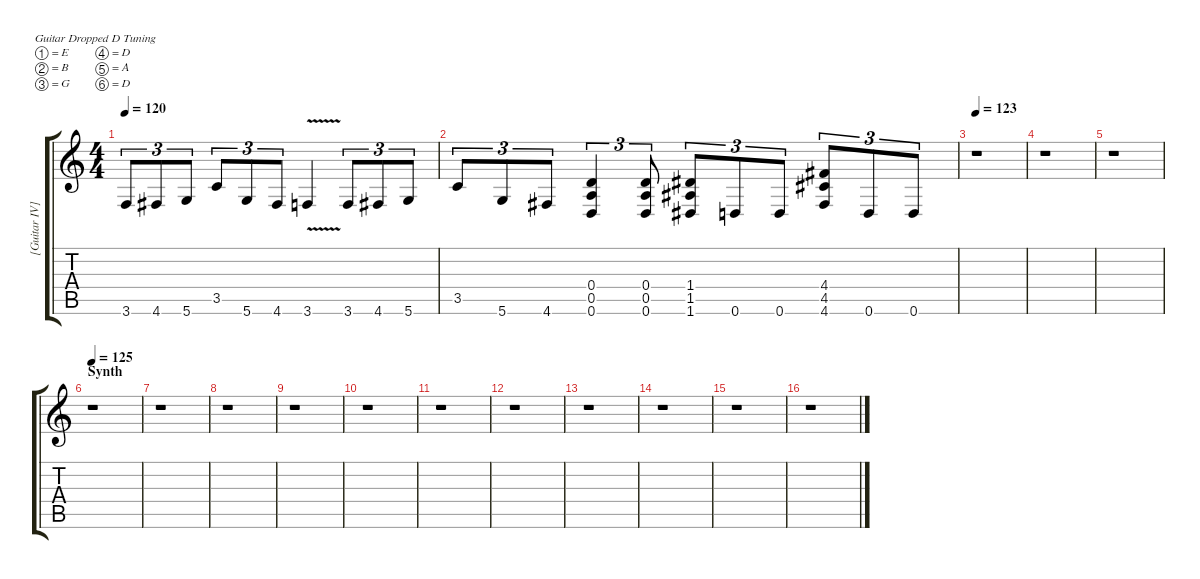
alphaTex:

\hideDynamics
\bracketExtendMode groupsimilarinstruments
\firstSystemTrackNameMode fullname
\otherSystemsTrackNameMode fullname
\otherSystemsTrackNameOrientation horizontal
\track ("[Guitar IV]" "E-Gt") {instrument distortionguitar}
\staff {score tabs}
\tuning (E4 B3 G3 D3 A2 D2)
\ts (4 4)
\tempo 120
\clef g2
\ks c
3.6.8{tu (3 2) dy mf} 4.6.8{tu (3 2)} 5.6.8{tu (3 2)} 3.5.8{tu (3 2)} 5.6.8{tu (3 2)} 4.6.8{tu (3 2)} 3.6{v}.4 3.6.8{tu (3 2)} 4.6.8{tu (3 2)} 5.6.8{tu (3 2)} |
3.5.8{tu (3 2)} 5.6.8{tu (3 2)} 4.6.8{tu (3 2)} (0.4 0.5 0.6).4{tu (3 2)} (0.4 0.5 0.6).8{tu (3 2)} (1.4 1.5 1.6).8{tu (3 2)} 0.6.8{tu (3 2)} 0.6.8{tu (3 2)} (4.4 4.5 4.6).8{tu (3 2)} 0.6.8{tu (3 2)} 0.6.8{tu (3 2)} |
\tempo 123
r.1 |
r.1 |
r.1 |
\section ("" "Synth")
\tempo 125
r.1 |
r.1 |
r.1 |
r.1 |
r.1 |
r.1 |
r.1 |
r.1 |
r.1 |
r.1 |
r.1
